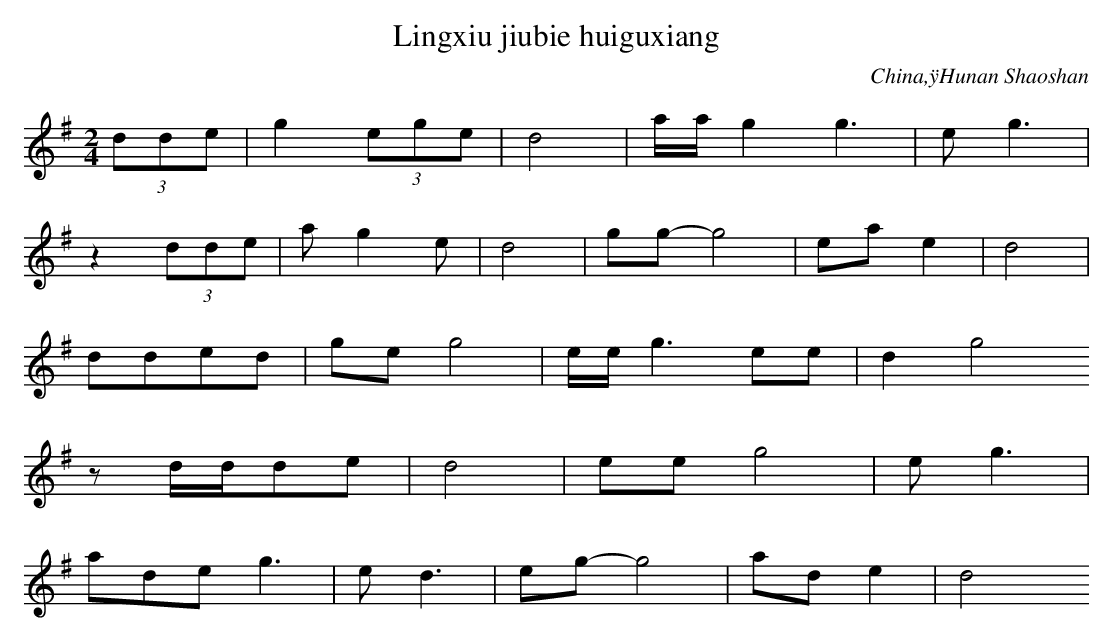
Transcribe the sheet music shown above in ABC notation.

X:1
T: Lingxiu jiubie huiguxiang
O: China,ÿHunan Shaoshan
M: 2/4
L: 1/16
K: G
(3d2d2e2 | g4(3e2g2e2 | d8 | aag4g6 | e2g6 |
z4(3d2d2e2 | a2g4e2 | d8 | g2g2-g8 | e2a2e4 | d8 |
d2d2e2d2 | g2e2g8 | eeg6e2e2 | d4g8
z2ddd2e2 | d8 | e2e2g8 | e2g6 |
a2d2e2g6 | e2d6 | e2g2-g8 | a2d2e4 | d8
